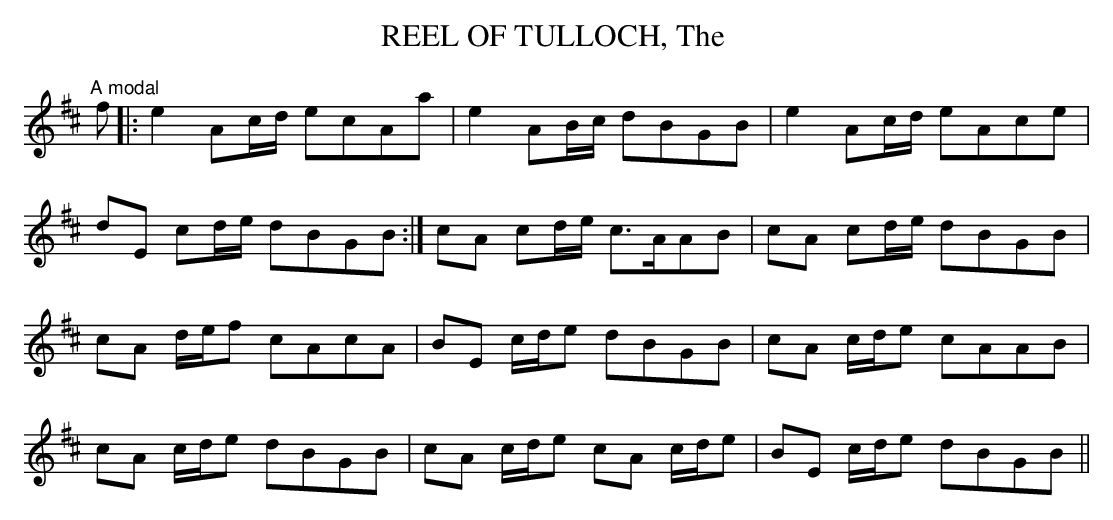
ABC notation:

X:1
T:REEL OF TULLOCH, The \
M:4/4\
L:1/8\
K:D\
"A modal"\
f|:e2 Ac/d/ ecAa|e2 AB/c/ dBGB|e2 Ac/d/ eAce|\\
dE cd/e/ dBGB:|\
cA cd/e/ c>AAB|cA cd/e/ dBGB|cA d/e/f cAcA|\\
BE c/d/e dBGB|\
cA c/d/e cAAB|cA c/d/e dBGB|cA c/d/e cA c/d/e|\\
BE c/d/e dBGB||\
\
\
